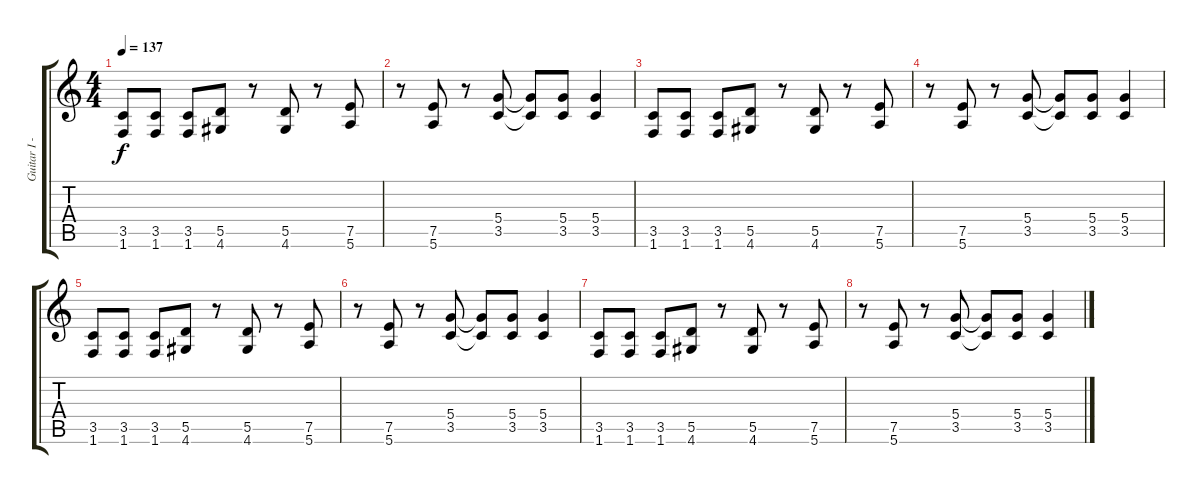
\track ("Guitar I - Gotoh" "Guitar I -") {instrument electricguitarmuted}
\staff {score tabs}
\tuning (E4 B3 G3 D3 A2 E2) {hide}
\ts (4 4)
\tempo 137
\clef g2
\ks c
(3.5 1.6).8{dy f} (3.5 1.6).8 (3.5 1.6).8 (5.5 4.6).8 r.8 (5.5 4.6).8 r.8 (7.5 5.6).8 |
r.8 (7.5 5.6).8 r.8 (5.4 3.5).8 (5.4{t} 3.5{t}).8 (5.4 3.5).8 (5.4 3.5).4 |
(3.5 1.6).8 (3.5 1.6).8 (3.5 1.6).8 (5.5 4.6).8 r.8 (5.5 4.6).8 r.8 (7.5 5.6).8 |
r.8 (7.5 5.6).8 r.8 (5.4 3.5).8 (5.4{t} 3.5{t}).8 (5.4 3.5).8 (5.4 3.5).4 |
(3.5 1.6).8 (3.5 1.6).8 (3.5 1.6).8 (5.5 4.6).8 r.8 (5.5 4.6).8 r.8 (7.5 5.6).8 |
r.8 (7.5 5.6).8 r.8 (5.4 3.5).8 (5.4{t} 3.5{t}).8 (5.4 3.5).8 (5.4 3.5).4 |
(3.5 1.6).8 (3.5 1.6).8 (3.5 1.6).8 (5.5 4.6).8 r.8 (5.5 4.6).8 r.8 (7.5 5.6).8 |
r.8 (7.5 5.6).8 r.8 (5.4 3.5).8 (5.4{t} 3.5{t}).8 (5.4 3.5).8 (5.4 3.5).4
